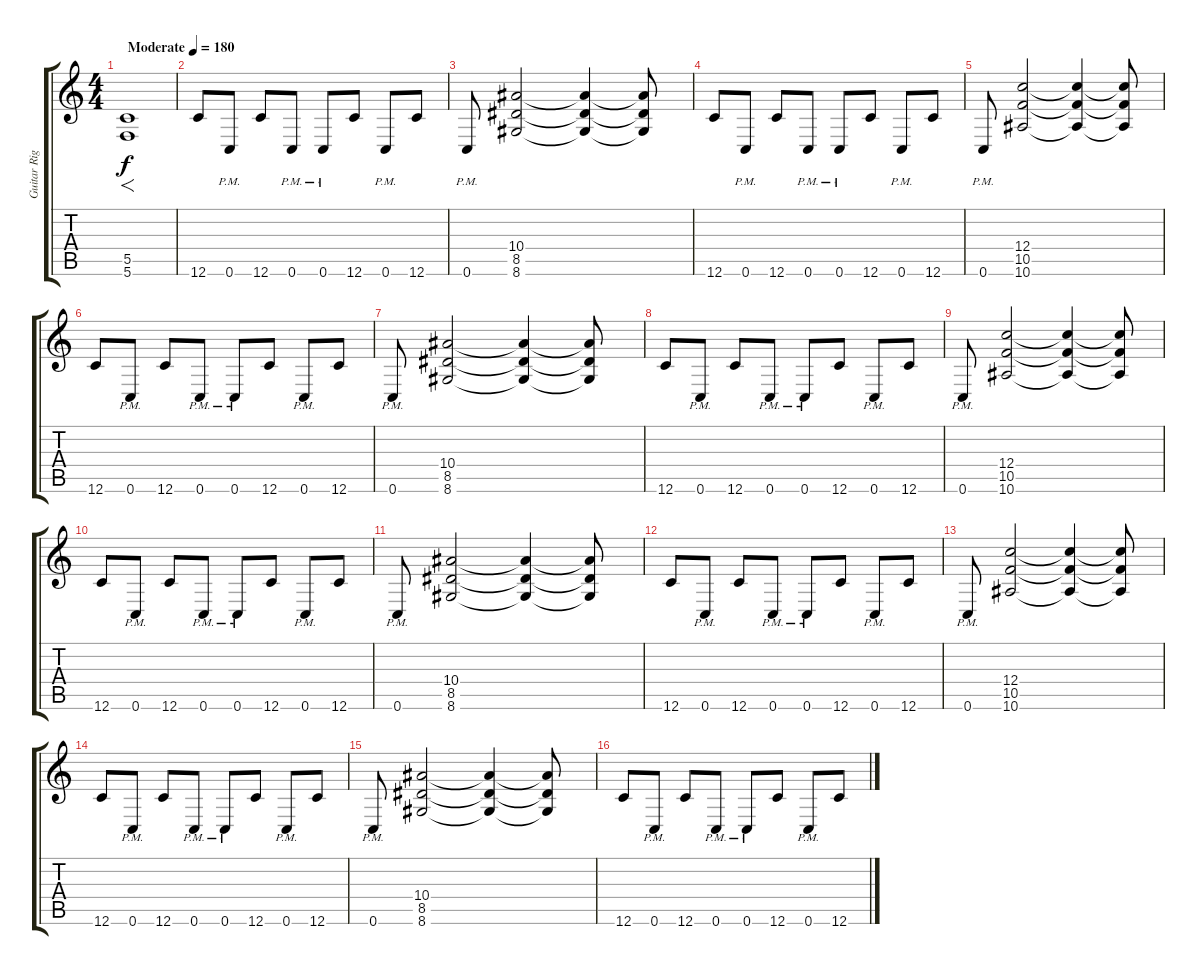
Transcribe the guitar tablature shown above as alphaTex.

\track ("Guitar Right" "Guitar Rig") {instrument distortionguitar}
\staff {score tabs}
\tuning (D4 A3 F3 C3 G2 C2) {hide}
\ts (4 4)
\tempo (180 "Moderate")
\clef g2
\ks c
(5.5 5.6).1{f dy f instrument distortionguitar} |
12.6.8 0.6{pm}.8 12.6.8 0.6{pm}.8 0.6{pm}.8 12.6.8 0.6{pm}.8 12.6.8 |
0.6{pm}.8 (10.4 8.5 8.6).2 (10.4{t} 8.5{t} 8.6{t}).4 (10.4{t} 8.5{t} 8.6{t}).8 |
12.6.8 0.6{pm}.8 12.6.8 0.6{pm}.8 0.6{pm}.8 12.6.8 0.6{pm}.8 12.6.8 |
0.6{pm}.8 (12.4 10.5 10.6).2 (12.4{t} 10.5{t} 10.6{t}).4 (12.4{t} 10.5{t} 10.6{t}).8 |
12.6.8 0.6{pm}.8 12.6.8 0.6{pm}.8 0.6{pm}.8 12.6.8 0.6{pm}.8 12.6.8 |
0.6{pm}.8 (10.4 8.5 8.6).2 (10.4{t} 8.5{t} 8.6{t}).4 (10.4{t} 8.5{t} 8.6{t}).8 |
12.6.8 0.6{pm}.8 12.6.8 0.6{pm}.8 0.6{pm}.8 12.6.8 0.6{pm}.8 12.6.8 |
0.6{pm}.8 (12.4 10.5 10.6).2 (12.4{t} 10.5{t} 10.6{t}).4 (12.4{t} 10.5{t} 10.6{t}).8 |
12.6.8 0.6{pm}.8 12.6.8 0.6{pm}.8 0.6{pm}.8 12.6.8 0.6{pm}.8 12.6.8 |
0.6{pm}.8 (10.4 8.5 8.6).2 (10.4{t} 8.5{t} 8.6{t}).4 (10.4{t} 8.5{t} 8.6{t}).8 |
12.6.8 0.6{pm}.8 12.6.8 0.6{pm}.8 0.6{pm}.8 12.6.8 0.6{pm}.8 12.6.8 |
0.6{pm}.8 (12.4 10.5 10.6).2 (12.4{t} 10.5{t} 10.6{t}).4 (12.4{t} 10.5{t} 10.6{t}).8 |
12.6.8 0.6{pm}.8 12.6.8 0.6{pm}.8 0.6{pm}.8 12.6.8 0.6{pm}.8 12.6.8 |
0.6{pm}.8 (10.4 8.5 8.6).2 (10.4{t} 8.5{t} 8.6{t}).4 (10.4{t} 8.5{t} 8.6{t}).8 |
12.6.8 0.6{pm}.8 12.6.8 0.6{pm}.8 0.6{pm}.8 12.6.8 0.6{pm}.8 12.6.8
